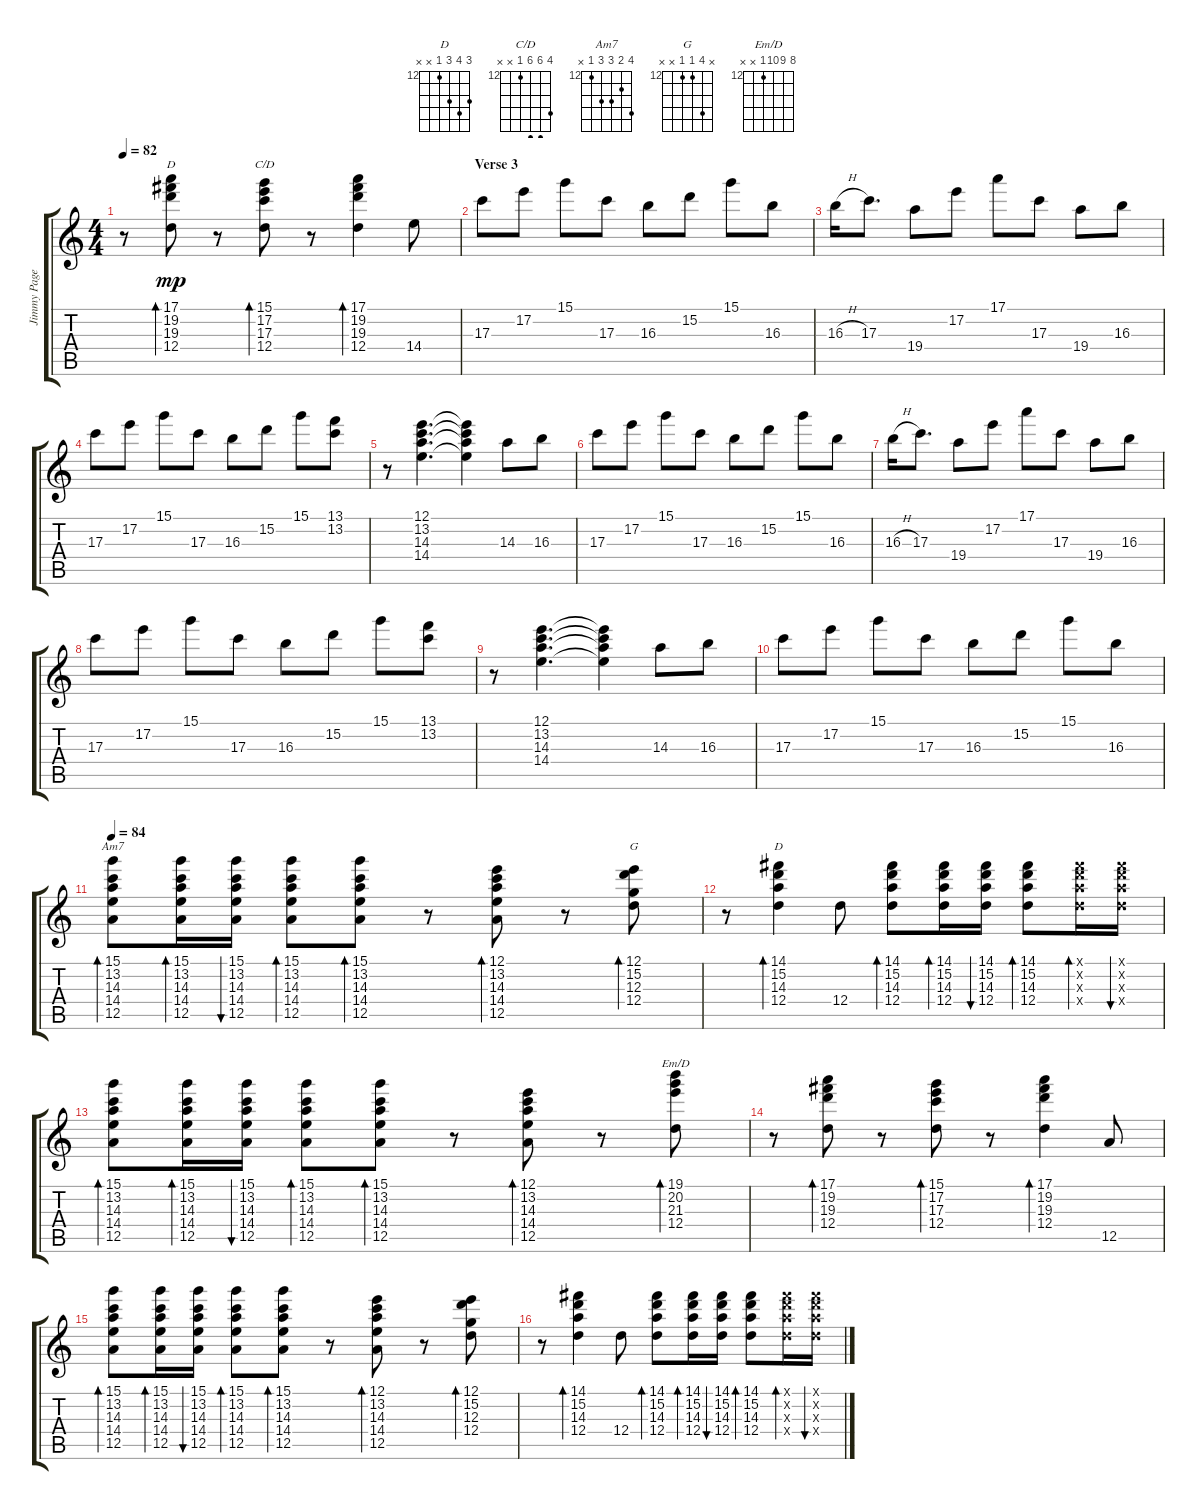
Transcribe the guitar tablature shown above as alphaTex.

\track ("Jimmy Page - 12-String Guitar" "Jimmy Page") {instrument electricguitarclean}
\staff {score tabs}
\tuning (E4 B3 G3 D3 A2 E2) {hide}
\chord ("D" 17 19 19 12 x x) {firstfret 12}
\chord ("C/D" 15 17 17 12 x x) {firstfret 12}
\chord ("Am7" 15 13 14 14 12 x) {firstfret 12}
\chord ("G" x 15 12 12 x x) {firstfret 12}
\chord ("D" 14 15 14 12 x x) {firstfret 12}
\chord ("Em/D" 19 20 21 12 x x) {firstfret 12}
\ts (4 4)
\tempo 82
\clef g2
\ks c
r.8{dy mp} (17.1 19.2 19.3 12.4).8{bd 30 ch "D"} r.8 (15.1 17.2 17.3 12.4).8{bd 30 ch "C/D"} r.8 (17.1 19.2 19.3 12.4).4{bd 30} 14.4.8 |
\section ("" "Verse 3")
17.3.8 17.2.8 15.1.8 17.3.8 16.3.8 15.2.8 15.1.8 16.3.8 |
16.3{h}.16 17.3.8{d} 19.4.8 17.2.8 17.1.8 17.3.8 19.4.8 16.3.8 |
17.3.8 17.2.8 15.1.8 17.3.8 16.3.8 15.2.8 15.1.8 (13.1 13.2).8 |
r.8 (12.1 13.2 14.3 14.4).4{d} (12.1{t} 13.2{t} 14.3{t} 14.4{t}).4 14.3.8 16.3.8 |
17.3.8 17.2.8 15.1.8 17.3.8 16.3.8 15.2.8 15.1.8 16.3.8 |
16.3{h}.16 17.3.8{d} 19.4.8 17.2.8 17.1.8 17.3.8 19.4.8 16.3.8 |
17.3.8 17.2.8 15.1.8 17.3.8 16.3.8 15.2.8 15.1.8 (13.1 13.2).8 |
r.8 (12.1 13.2 14.3 14.4).4{d} (12.1{t} 13.2{t} 14.3{t} 14.4{t}).4 14.3.8 16.3.8 |
17.3.8 17.2.8 15.1.8 17.3.8 16.3.8 15.2.8 15.1.8 16.3.8 |
\tempo 84
(15.1 13.2 14.3 14.4 12.5).8{bd 30 ch "Am7"} (15.1 13.2 14.3 14.4 12.5).16{bd 30} (15.1 13.2 14.3 14.4 12.5).16{bu 30} (15.1 13.2 14.3 14.4 12.5).8{bd 30} (15.1 13.2 14.3 14.4 12.5).8{bd 30} r.8 (12.1 13.2 14.3 14.4 12.5).8{bd 30} r.8 (12.1 15.2 12.3 12.4).8{bd 30 ch "G"} |
r.8 (14.1 15.2 14.3 12.4).4{bd 30 ch "D"} 12.4.8 (14.1 15.2 14.3 12.4).8{bd 30} (14.1 15.2 14.3 12.4).16{bd 60} (14.1 15.2 14.3 12.4).16{bu 60} (14.1 15.2 14.3 12.4).8{bd 60} (14.1{x} 15.2{x} 14.3{x} 12.4{x}).16{bd 30} (14.1{x} 15.2{x} 14.3{x} 12.4{x}).16{bu 30} |
(15.1 13.2 14.3 14.4 12.5).8{bd 30} (15.1 13.2 14.3 14.4 12.5).16{bd 30} (15.1 13.2 14.3 14.4 12.5).16{bu 30} (15.1 13.2 14.3 14.4 12.5).8{bd 30} (15.1 13.2 14.3 14.4 12.5).8{bd 30} r.8 (12.1 13.2 14.3 14.4 12.5).8{bd 30} r.8 (19.1 20.2 21.3 12.4).8{bd 30 ch "Em/D"} |
r.8 (17.1 19.2 19.3 12.4).8{bd 30} r.8 (15.1 17.2 17.3 12.4).8{bd 30} r.8 (17.1 19.2 19.3 12.4).4{bd 30} 12.5.8 |
(15.1 13.2 14.3 14.4 12.5).8{bd 30} (15.1 13.2 14.3 14.4 12.5).16{bd 30} (15.1 13.2 14.3 14.4 12.5).16{bu 30} (15.1 13.2 14.3 14.4 12.5).8{bd 30} (15.1 13.2 14.3 14.4 12.5).8{bd 30} r.8 (12.1 13.2 14.3 14.4 12.5).8{bd 30} r.8 (12.1 15.2 12.3 12.4).8{bd 30} |
r.8 (14.1 15.2 14.3 12.4).4{bd 30} 12.4.8 (14.1 15.2 14.3 12.4).8{bd 30} (14.1 15.2 14.3 12.4).16{bd 60} (14.1 15.2 14.3 12.4).16{bu 60} (14.1 15.2 14.3 12.4).8{bd 60} (14.1{x} 15.2{x} 14.3{x} 12.4{x}).16{bd 30} (14.1{x} 15.2{x} 14.3{x} 12.4{x}).16{bu 30}
